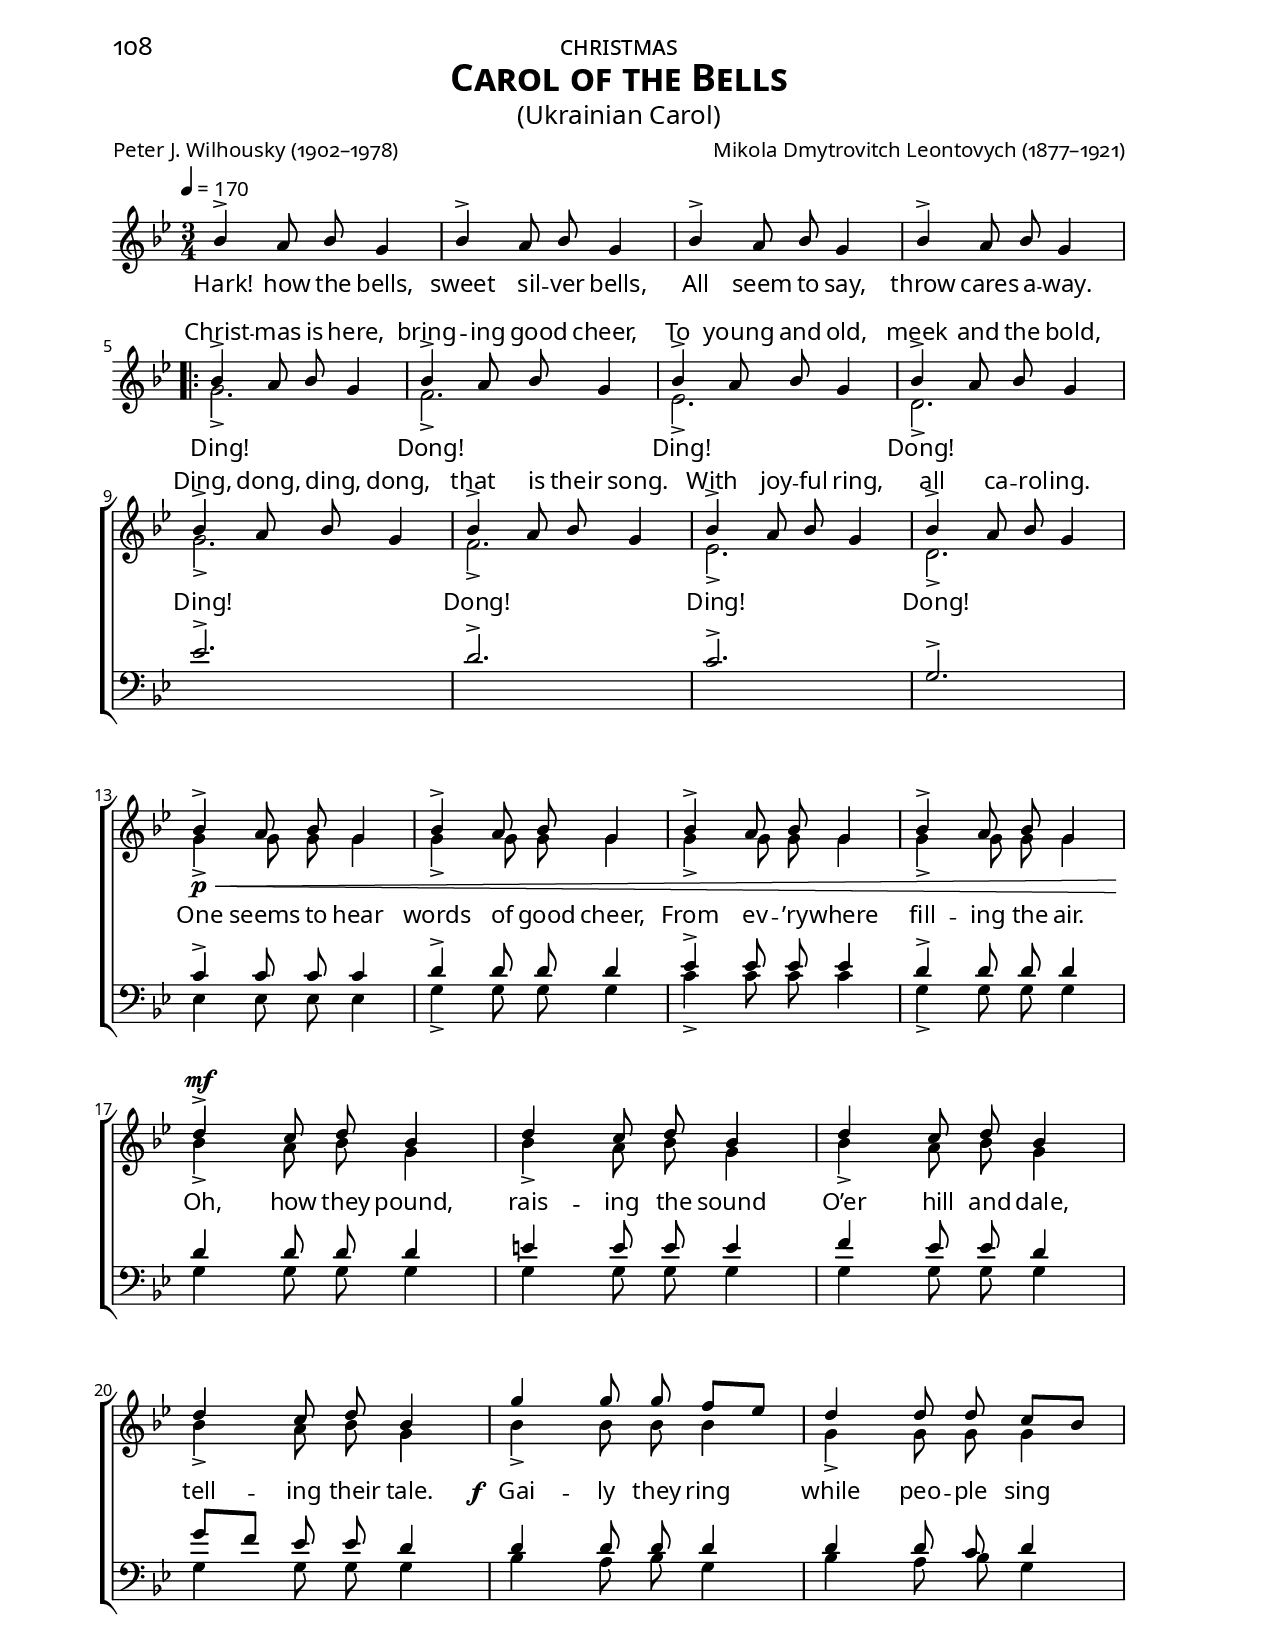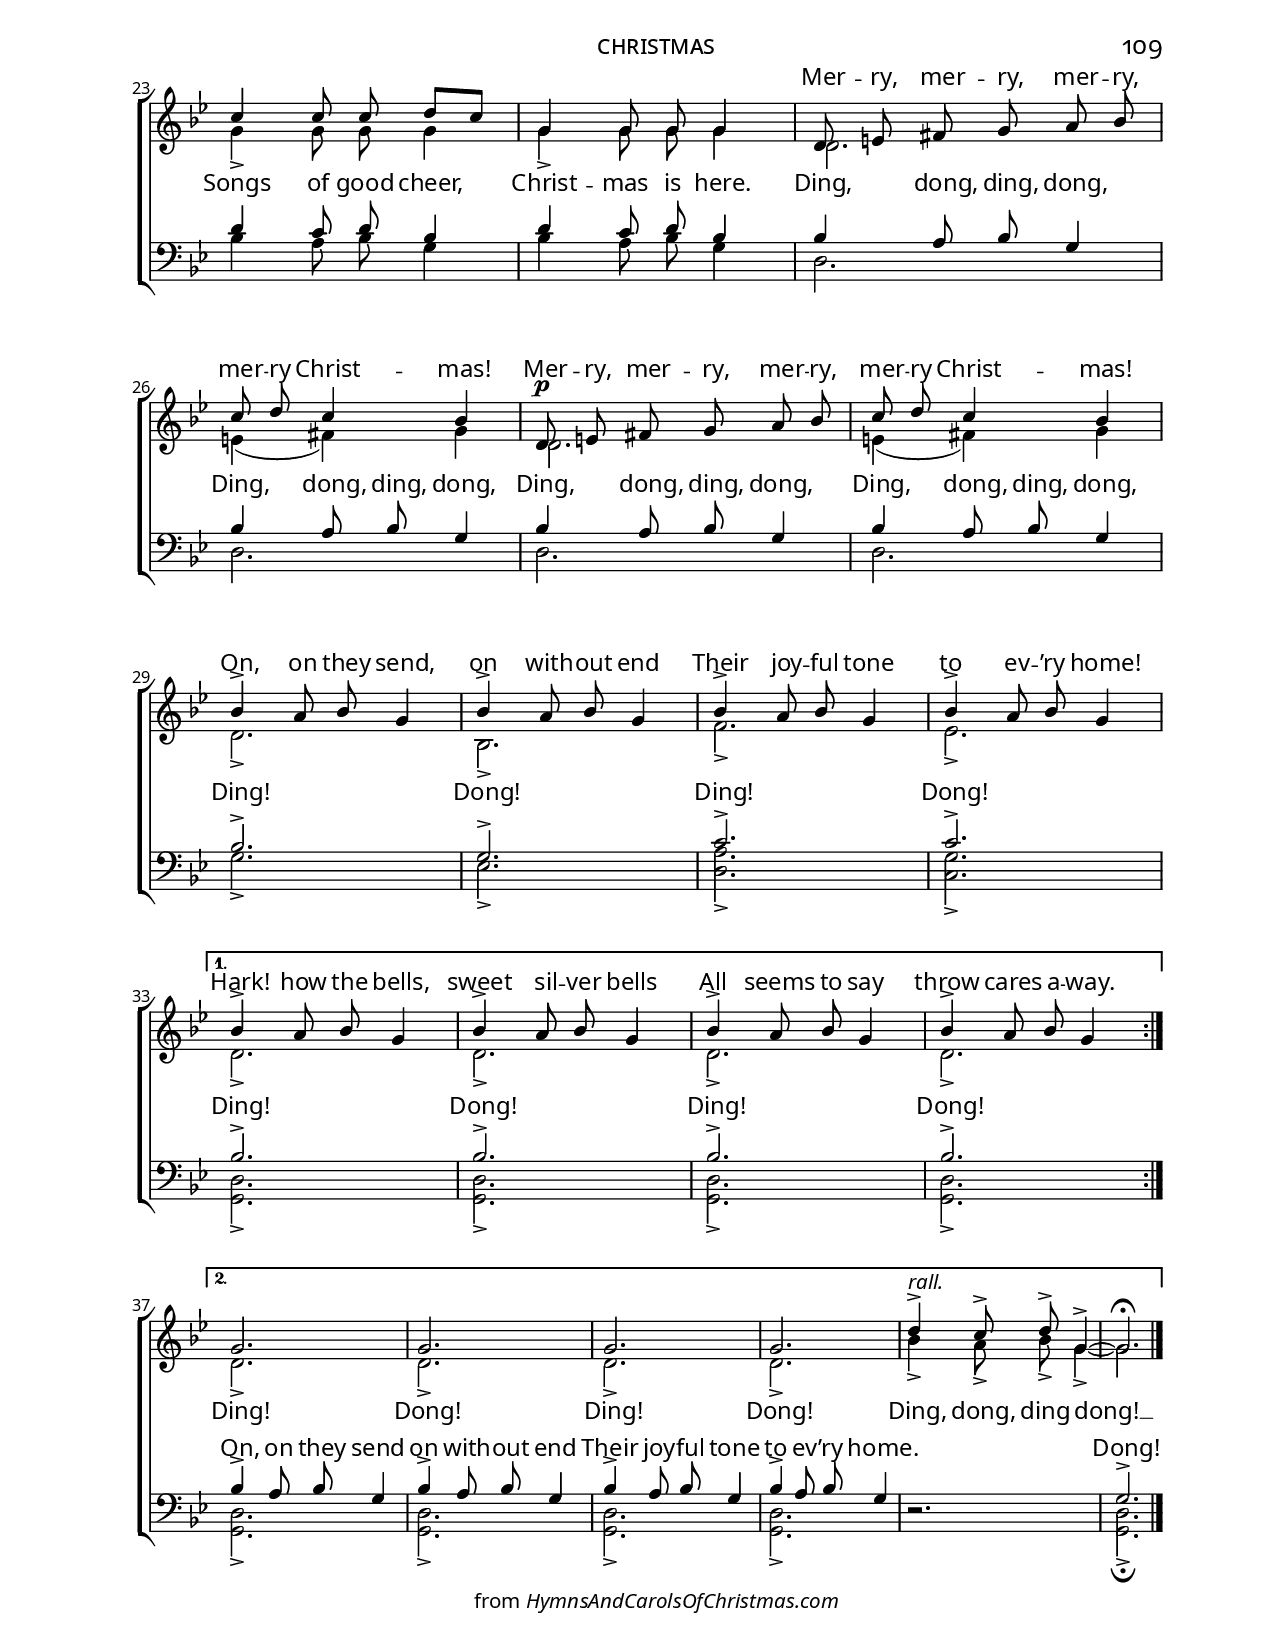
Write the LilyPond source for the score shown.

\version "2.24.0"
\include "util.ly"
\header {
  title = \markup{\override #'(font-name . "Garamond Premier Pro Semibold"){ \abs-fontsize #18 \smallCapsOldStyle"Carol of the Bells"}}
  subtitle = \markup{\override #'(font-name . "Garamond Premier Pro"){ \abs-fontsize #12.5 "(Ukrainian Carol)"}}
  poet = \markup\oldStyleNum"Peter J. Wilhousky (1902–1978)"
  composer = \markup\oldStyleNum"Mikola Dmytrovitch Leontovych (1877–1921)"
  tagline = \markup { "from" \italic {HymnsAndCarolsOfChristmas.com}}
}
\paper {
  %print-all-headers = ##t
  paper-height = 11\in
  paper-width = 8.5\in
  indent = 0\in
  %system-system-spacing = #'((basic-distance . 10) (padding . 0))
  %system-system-spacing =
  %  #'((basic-distance . 0)
  %     (minimum-distance . 0)
  %     (padding . -0.35)
  %     (stretchability . 100))
  ragged-last-bottom = ##f
  ragged-bottom = ##f
  two-sided = ##t
  inner-margin = 1\in
  outer-margin = 0.75\in
  top-margin = 0.26\in
  bottom-margin = 0.25\in
  first-page-number = #108
  print-first-page-number = ##t
  headerLine = \markup{\override #'(font-name . "Garamond Premier Pro") \smallCapsOldStyle"christmas"}
  oddHeaderMarkup = \markup\fill-line{
     \override #'(font-name . "Garamond Premier Pro")\abs-fontsize #12.5
     \combine 
        \fill-line{"" \if \should-print-page-number
        \oldStylePageNum""
        }
        \fill-line{\headerLine}
  }
  evenHeaderMarkup = \markup {
     \override #'(font-name . "Garamond Premier Pro")\abs-fontsize #12.5
     \combine
        \if \should-print-page-number
        \oldStylePageNum""
        \fill-line{\headerLine}
  }
}
#(set-global-staff-size 18) \paper{ #(define fonts (make-pango-font-tree "Garamond Premier Pro" "Garamond Premier Pro" "Garamond Premier Pro" (/ 18 20))) }
global = {
  \key bes \major
  \time 3/4
  \autoBeamOff
  \override DynamicLineSpanner.staff-padding = #0.0
  \override DynamicLineSpanner.Y-extent = #'(-0.5 . 0.5)
}

sopMusic = \relative c'' {
  \tempo 4 = 170
  bes4-> a8 bes g4 |
  bes4-> a8 bes g4 |
  bes4-> a8 bes g4 |
  bes4-> a8 bes g4 | \break
  \repeat volta 2 {
    
    bes4-> a8 bes g4 |
    bes4-> a8 bes g4 |
    bes4-> a8 bes g4 |
    bes4-> a8 bes g4 | \break
    
    bes4-> a8 bes g4 |
    bes4-> a8 bes g4 |
    bes4-> a8 bes g4 |
    bes4-> a8 bes g4 | \break
    
    bes4->\p\< a8 bes g4
    bes4-> a8 bes g4 |
    bes4-> a8 bes g4 |
    bes4-> a8 bes g4 |
    
    d'4->^\mf c8 d bes4 |
    d4 c8 d bes4 |
    d4 c8 d bes4 |
    d4 c8 d bes4 |
    
    % 4th System
    g'4 g8 g f[ ees] |
    d4 d8 d c[ bes] |
    c4 c8 c d[ c] |
    
    g4 g8 g g4 |
    d8 e fis g a bes |
    c d c4 bes |
    
    d,8^\p e fis g a bes |
    c d c4 bes |
    
    %third page
    bes4-> a8 bes g4 |
    bes4-> a8 bes g4 |
    bes4-> a8 bes g4 |
    bes4-> a8 bes g4 |
  }
  \alternative {
    {
      bes4-> a8 bes g4 | 
      bes4-> a8 bes g4 | 
      bes4-> a8 bes g4 | 
      bes4-> a8 bes g4 | \break
    }
    {
      g2. |
      g |
      g |
      g |
      d'4->^\markup\italic"rall." c8-> d-> g,4->~ |
      g2.\fermata \bar "|."
    }
  }
}
sopWordsBelow = \lyricmode {
  Hark! how the bells, sweet sil -- ver bells,
  All seem to say, throw cares a -- way.
  
}
sopWords = \lyricmode {
  \repeat unfold 16 { \skip 1 }
  Christ -- mas is here, bring -- ing good cheer,
  To young and old, meek and the bold,
  
  Ding, dong, ding, dong, that is their song.
  With joy -- ful ring, all ca -- rol -- ing.
  
  \repeat unfold 48 { \skip 1}
  Mer -- ry, mer -- ry, mer -- ry, mer -- ry Christ -- mas!
  Mer -- ry, mer -- ry, mer -- ry, mer -- ry Christ -- mas!
  
  On, on they send, on with -- out end
  Their joy -- ful tone to ev -- ’ry home!
  
  Hark! how the bells, sweet sil -- ver bells
  All seems to say throw cares a -- way.
}

altoMusic = \relative c'' {
  s2.*4 |
  
  g2.-> |
  f-> |
  ees-> |
  d-> |
  
  g2.-> |
  f-> |
  ees-> |
  d-> |
  
  g4-> g8 g g4 |
  g4-> g8 g g4 |
  g4-> g8 g g4 |
  g4-> g8 g g4 |
  
  bes4-> a8 bes g4 |
  bes4-> a8 bes g4 |
  bes4-> a8 bes g4 |
  bes4-> a8 bes g4 |
  
  %third system
  bes4-> bes8 bes bes4 |
  g4-> g8 g g4 |
  g4-> g8 g g4 |
  g4-> g8 g g4 |
  
  d2. |
  e4( fis) g |
  
  d2. |
  e4( fis) g |
  
  %page3
  d2.-> |
  bes-> |
  f'-> |
  ees-> |
  
  d-> |
  d-> |
  d-> |
  d-> |
  
  d-> |
  d-> |
  d-> |
  d-> |
  bes'4-> a8-> bes-> g4->~ |
  g2. \bar "|."
}
altoWords = {
  \lyricmode {
    Ding! Dong! Ding! Dong!
    \dropLyricsV
    Ding! Dong! Ding! Dong!
    
    \set associatedVoice = "sopranos"
    One seems to hear words of good cheer,
    From ev -- ’ry -- where fill -- ing the air.
    
    Oh, how they pound, rais -- ing the sound
    O’er hill and dale, tell -- ing their tale.
    \unset associatedVoice
  }
  \set stanza = \markup\dynamic"f "
  \lyricmode{
    Gai -- ly they ring while peo -- ple sing
    Songs of good cheer, Christ -- mas is \set associatedVoice = "tenors"
    here.
    
    Ding, dong, ding, dong,
    Ding, dong, ding, dong,
    Ding, dong, ding, dong,
    Ding, dong, ding, dong,
    \unset associatedVoice
    Ding! Dong!
    Ding! Dong!
    
    Ding! Dong!
    Ding! Dong!
    
    \raiseLyrics
    Ding! Dong!
    Ding! Dong!
    Ding, dong, ding dong! __
  }
}
tenorMusic = \relative c' {
  s2.*8 |
  
  ees2.-> |
  d-> |
  c-> |
  g-> |
  
  c4-> c8 c c4 |
  d4-> d8 d d4 |
  ees4-> ees8 ees ees4 |
  d4-> d8 d d4 |
  
  d4 d8 d d4 |
  e4 e8 e e4 |
  f4 ees8\noBeam ees d4 |
  g8[ f] ees8 ees d4 |
  
  %third system
  d4 d8 d d4 |
  d4 d8 c d4 |
  d4 c8 d bes4 |
  d4 c8 d bes4 |
  
  bes4 a8 bes g4 |
  bes4 a8 bes g4 |
  bes4 a8 bes g4 |
  bes4 a8 bes g4 |
  
  %page3
  bes2.-> |
  g-> |
  c-> |
  c-> |
  
  bes-> |
  bes-> |
  bes-> |
  bes-> |
  
  
  bes4-> a8 bes g4 |
  bes4-> a8 bes g4 |
  bes4-> a8 bes g4 |
  bes4-> a8 bes g4 |
  
  s2. |
  g2.-> \bar "|."
}
tenorWords = \lyricmode {
  \repeat unfold 76 {\skip 1}
  On, on they send on with -- out end
  Their joy -- ful tone to ev -- ’ry home.
  
  Dong!
}

bassMusic = \relative c {
  s2.*12 |
  
  ees4 ees8 ees8 ees4 |
  g4-> g8 g g4 |
  c4-> c8 c c4 |
  g4-> g8 g g4 |
  
  g4 g8 g g4 |
  g4 g8 g g4 |
  g4 g8 g g4 |
  g4 g8 g g4 |
  
  %third system
  bes4 a8 bes g4 |
  bes4 a8 bes g4 |
  bes4 a8 bes g4 |
  bes4 a8 bes g4 |
  
  d2. |
  d |
  d |
  d |
  
  %page3
  g2.-> |
  ees-> |
  <d a'>-> |
  <c g'>-> |
  
  <g d'>-> |
  q-> |
  q-> |
  q-> |
  
  
  q-> |
  q-> |
  q-> |
  q-> |
  
  d'\rest |
  q->\fermata \bar "|."
}
bassWords = \lyricmode {
  \repeat unfold 52 { \skip 1 }

  \repeat unfold 4 { \skip 1 }
}

pianoRH = \relative c' {
  
}
pianoLH = \relative c' {
  
}

\score {
  <<
   \new ChoirStaff <<
    \new Staff = women <<
      \new Voice = "sopranos" { \voiceOne << \global \sopMusic >> }
      \new Voice = "altos" { \voiceTwo << \global \altoMusic >> }
    >>
   \new Staff = men <<
      \clef bass
      \new Voice = "tenors" { \voiceOne << \global \tenorMusic >> }
      \new Voice = "basses" { \voiceTwo << \global \bassMusic >> }
    >>
    \new Lyrics \with { alignAboveContext = #"women" \override VerticalAxisGroup.nonstaff-relatedstaff-spacing = #'((basic-distance . 1))} \lyricsto "sopranos" \sopWords
    \new Lyrics = "altos"  \with { alignBelowContext = #"women" } \lyricsto "altos" \altoWords
    \context Lyrics = "altos" \lyricsto "sopranos" \sopWordsBelow
    \new Lyrics \with { alignAboveContext = #"men" \override VerticalAxisGroup.nonstaff-relatedstaff-spacing = #'((basic-distance . 1))} \lyricsto "tenors" \tenorWords
    \new Lyrics \with { alignBelowContext = #"men" \override VerticalAxisGroup.nonstaff-relatedstaff-spacing = #'((basic-distance . 1))} \lyricsto "basses" \bassWords
  >>
%    \new PianoStaff << \new Staff { \new Voice { \pianoRH } } \new Staff { \clef "bass" \pianoLH } >>
  >>
  \layout {
  \context {
    \Lyrics
    \override LyricText.font-size = #1.3
  }
    \context {
      \Score
      %\override SpacingSpanner.base-shortest-duration = #(ly:make-moment 1/8)
      %\override SpacingSpanner.common-shortest-duration = #(ly:make-moment 1/4)
    }
    \context {
      % Remove all empty staves
      \Staff \RemoveEmptyStaves \override VerticalAxisGroup.remove-first = ##t
    }
    \context {
      \Lyrics
      \override LyricText.X-offset = #center-on-word
    }
  }
}

